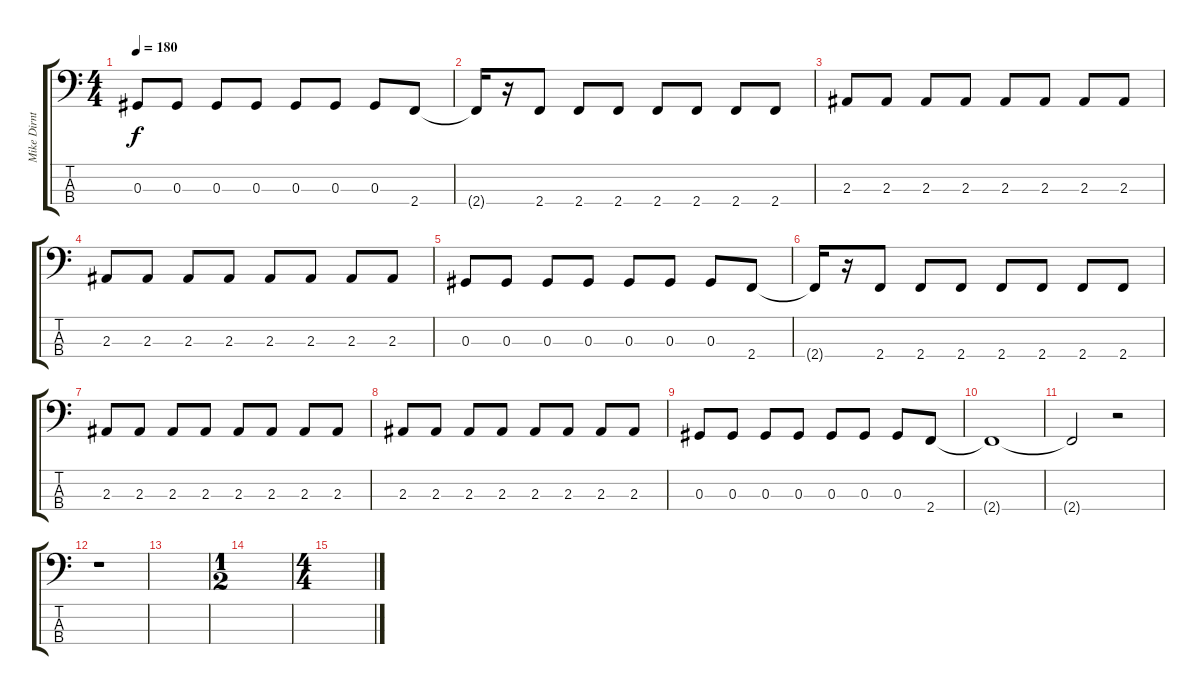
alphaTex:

\track ("Mike Dirnt" "Mike Dirnt") {instrument electricbasspick}
\staff {score tabs}
\tuning (Gb2 Db2 Ab1 Eb1) {hide}
\ts (4 4)
\tempo 180
\clef f4
\ks c
0.3.8{dy f} 0.3.8 0.3.8 0.3.8 0.3.8 0.3.8 0.3.8 2.4.8 |
2.4{t}.16 r.16 2.4.8 2.4.8 2.4.8 2.4.8 2.4.8 2.4.8 2.4.8 |
2.3.8 2.3.8 2.3.8 2.3.8 2.3.8 2.3.8 2.3.8 2.3.8 |
2.3.8 2.3.8 2.3.8 2.3.8 2.3.8 2.3.8 2.3.8 2.3.8 |
0.3.8 0.3.8 0.3.8 0.3.8 0.3.8 0.3.8 0.3.8 2.4.8 |
2.4{t}.16 r.16 2.4.8 2.4.8 2.4.8 2.4.8 2.4.8 2.4.8 2.4.8 |
2.3.8 2.3.8 2.3.8 2.3.8 2.3.8 2.3.8 2.3.8 2.3.8 |
2.3.8 2.3.8 2.3.8 2.3.8 2.3.8 2.3.8 2.3.8 2.3.8 |
0.3.8 0.3.8 0.3.8 0.3.8 0.3.8 0.3.8 0.3.8 2.4.8 |
2.4{t}.1 |
2.4{t}.2 r.2 |
r.1 |
|
\ts (1 2)
|
\ts (4 4)
